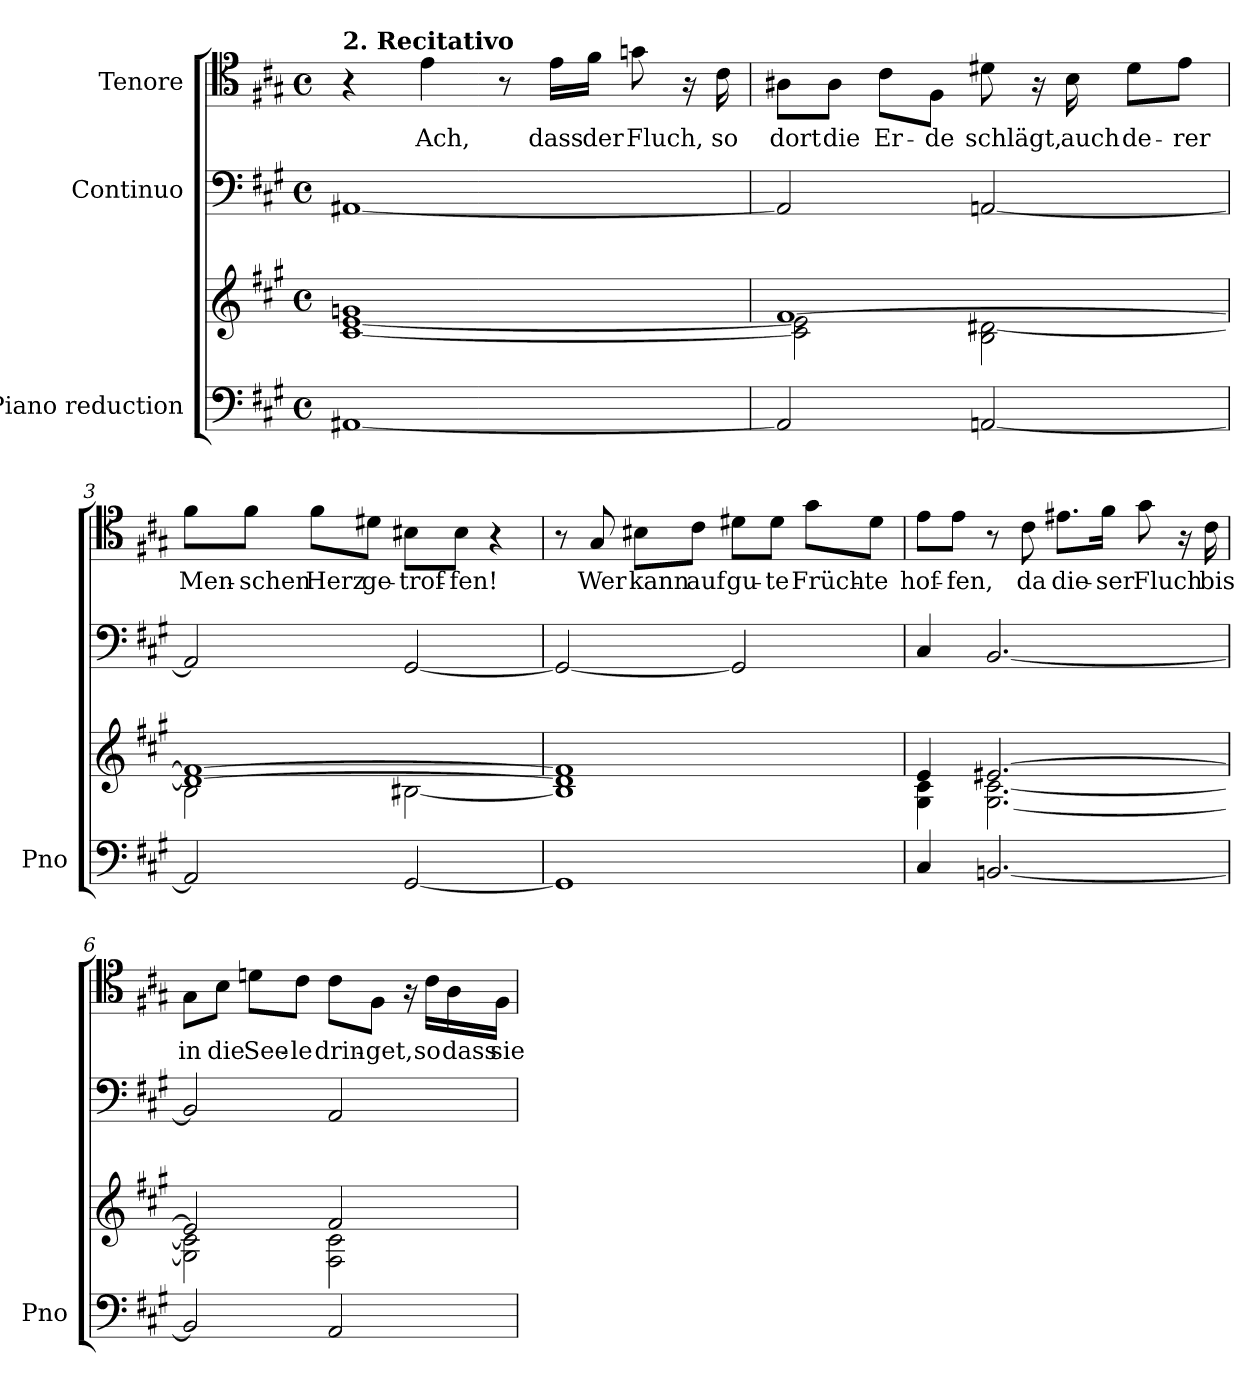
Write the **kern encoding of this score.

**kern	**kern	**kern	**kern	**text
*part3	*part3	*part2	*part1	*part1
*staff4	*staff3	*staff2	*staff1	*staff1
*I"Piano reduction	*	*I"Continuo	*I"Tenore	*
*I'Pno	*	*	*	*
*clefF4	*clefG2	*clefF4	*clefC4	*
*k[f#c#g#]	*k[f#c#g#]	*k[f#c#g#]	*k[f#c#g#]	*
*M4/4	*M4/4	*M4/4	*M4/4	*
*met(c)	*met(c)	*met(c)	*met(c)	*
=1	=1	=1	=1	=1
*	*^	*	*	*
!	!	!	!	!LO:TX:a:B:t=2. Recitativo	!
[1AA#X	1gn	[1c# [1e	[1AA#X	4r	.
!	!	!	!	!	!LO:LY:b
.	.	.	.	4e\	Ach,
.	.	.	.	8r	.
!	!	!	!	!	!LO:LY:b
.	.	.	.	16e\LL	dass
!	!	!	!	!	!LO:LY:b
.	.	.	.	16f#\JJ	der
!	!	!	!	!	!LO:LY:b
.	.	.	.	8gn\	Fluch,
.	.	.	.	16r	.
!	!	!	!	!	!LO:LY:b
.	.	.	.	16c#\	so
=2	=2	=2	=2	=2	=2
!	!	!	!	!	!LO:LY:b
2AA#/]	[1f#	2c#\] 2e\]	2AA#/]	8A#X\L	dort
!	!	!	!	!	!LO:LY:b
.	.	.	.	8A#\J	die
!	!	!	!	!	!LO:LY:b
.	.	.	.	8c#\L	Er-
!	!	!	!	!	!LO:LY:b
.	.	.	.	8F#\J	-de
!	!	!	!	!	!LO:LY:b
[2AAn/	.	2B\ [2d#X\	[2AAn/	8d#X\	schlägt,
.	.	.	.	16r	.
!	!	!	!	!	!LO:LY:b
.	.	.	.	16B\	auch
!	!	!	!	!	!LO:LY:b
.	.	.	.	8d#\L	de-
!	!	!	!	!	!LO:LY:b
.	.	.	.	8e\J	-rer
=3	=3	=3	=3	=3	=3
!	!	!	!	!	!LO:LY:b
2AA/]	1d#_ 1f#_	2B\	2AA/]	8f#\L	Men-
!	!	!	!	!	!LO:LY:b
.	.	.	.	8f#\J	-schen
!	!	!	!	!	!LO:LY:b
.	.	.	.	8f#\L	Herz
!	!	!	!	!	!LO:LY:b
.	.	.	.	8d#X\J	ge-
!	!	!	!	!	!LO:LY:b
[2GG#/	.	[2B#X\	[2GG#/	8B#X\L	-trof-
!	!	!	!	!	!LO:LY:b
.	.	.	.	8B#\J	-fen!
.	.	.	.	4r	.
!!LO:LB:g=z
=4	=4	=4	=4	=4	=4
1GG#]	1d#] 1f#]	1B#]	2GG#/_	8r	.
!	!	!	!	!	!LO:LY:b
.	.	.	.	8G#/	Wer
!	!	!	!	!	!LO:LY:b
.	.	.	.	8B#X\L	kann
!	!	!	!	!	!LO:LY:b
.	.	.	.	8c#\J	auf
!	!	!	!	!	!LO:LY:b
.	.	.	2GG#/]	8d#X\L	gu-
!	!	!	!	!	!LO:LY:b
.	.	.	.	8d#\J	-te
!	!	!	!	!	!LO:LY:b
.	.	.	.	8g#\L	Früch-
!	!	!	!	!	!LO:LY:b
.	.	.	.	8d#\J	-te
=5	=5	=5	=5	=5	=5
!	!	!	!	!	!LO:LY:b
4C#/	4e/	4G#\ 4c#\	4C#/	8e\L	hof-
!	!	!	!	!	!LO:LY:b
.	.	.	.	8e\J	-fen,
[2.BBn/	[2.e#X/	[2.G#\ [2.c#\	[2.BB/	8r	.
!	!	!	!	!	!LO:LY:b
.	.	.	.	8c#\	da
!	!	!	!	!	!LO:LY:b
.	.	.	.	8.e#X\L	die-
!	!	!	!	!	!LO:LY:b
.	.	.	.	16f#\Jk	-ser
!	!	!	!	!	!LO:LY:b
.	.	.	.	8g#\	Fluch
.	.	.	.	16r	.
!	!	!	!	!	!LO:LY:b
.	.	.	.	16c#\	bis
=6	=6	=6	=6	=6	=6
!	!	!	!	!	!LO:LY:b
2BB/]	2e#/]	2G#\] 2c#\]	2BB/]	8G#\L	in
!	!	!	!	!	!LO:LY:b
.	.	.	.	8B\J	die
!	!	!	!	!	!LO:LY:b
.	.	.	.	8dn\L	See-
!	!	!	!	!	!LO:LY:b
.	.	.	.	8c#\J	-le
!	!	!	!	!	!LO:LY:b
2AA/	2f#/	2F#\ 2c#\	2AA/	8c#\L	drin-
!	!	!	!	!	!LO:LY:b
.	.	.	.	8F#\J	-get,
.	.	.	.	16r	.
!	!	!	!	!	!LO:LY:b
.	.	.	.	16c#\LL	so
!	!	!	!	!	!LO:LY:b
.	.	.	.	16A\	dass
!	!	!	!	!	!LO:LY:b
.	.	.	.	16F#\JJ	sie
*	*v	*v	*	*	*
=	=	=	=	=
*-	*-	*-	*-	*-
